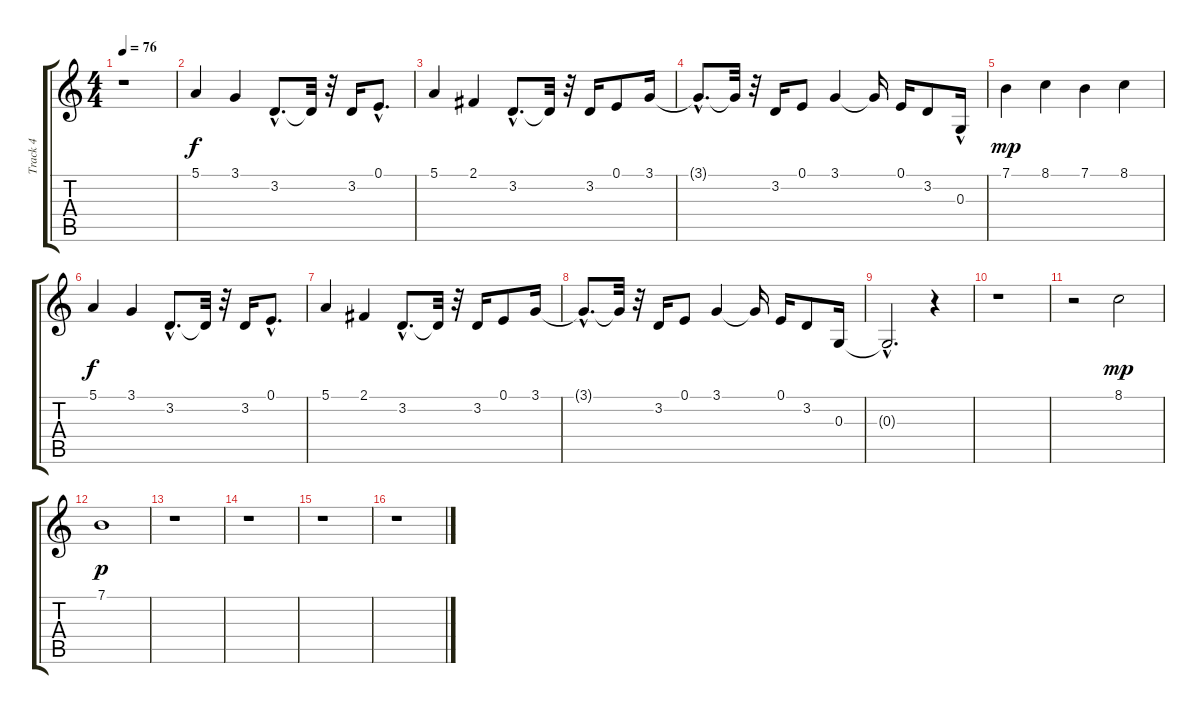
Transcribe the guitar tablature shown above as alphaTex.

\track ("Track 4" "Track 4") {instrument stringensemble1}
\staff {score tabs}
\tuning (E4 B3 G3 D3 A2 E2) {hide}
\ts (4 4)
\tempo 76
\clef g2
\ks c
r.1{dy f instrument stringensemble1} |
5.1.4 3.1.4 3.2{hac}.8{d} 3.2{t}.32 r.32 3.2.16 0.1{hac}.8{d} |
5.1.4 2.1.4 3.2{hac}.8{d} 3.2{t}.32 r.32 3.2.16 0.1.8 3.1.16 |
3.1{hac t}.8{d} 3.1{t}.32 r.32 3.2.16 0.1.8 3.1.4 3.1{t}.16 0.1.16 3.2.8 0.3{hac}.16 |
7.1.4{dy mp} 8.1.4 7.1.4 8.1.4 |
5.1.4{dy f} 3.1.4 3.2{hac}.8{d} 3.2{t}.32 r.32 3.2.16 0.1{hac}.8{d} |
5.1.4 2.1.4 3.2{hac}.8{d} 3.2{t}.32 r.32 3.2.16 0.1.8 3.1.16 |
3.1{hac t}.8{d} 3.1{t}.32 r.32 3.2.16 0.1.8 3.1.4 3.1{t}.16 0.1.16 3.2.8 0.3.16 |
0.3{hac t}.2{d} r.4 |
r.1 |
r.2 8.1.2{dy mp} |
7.1.1{dy p} |
r.1 |
r.1 |
r.1 |
r.1
